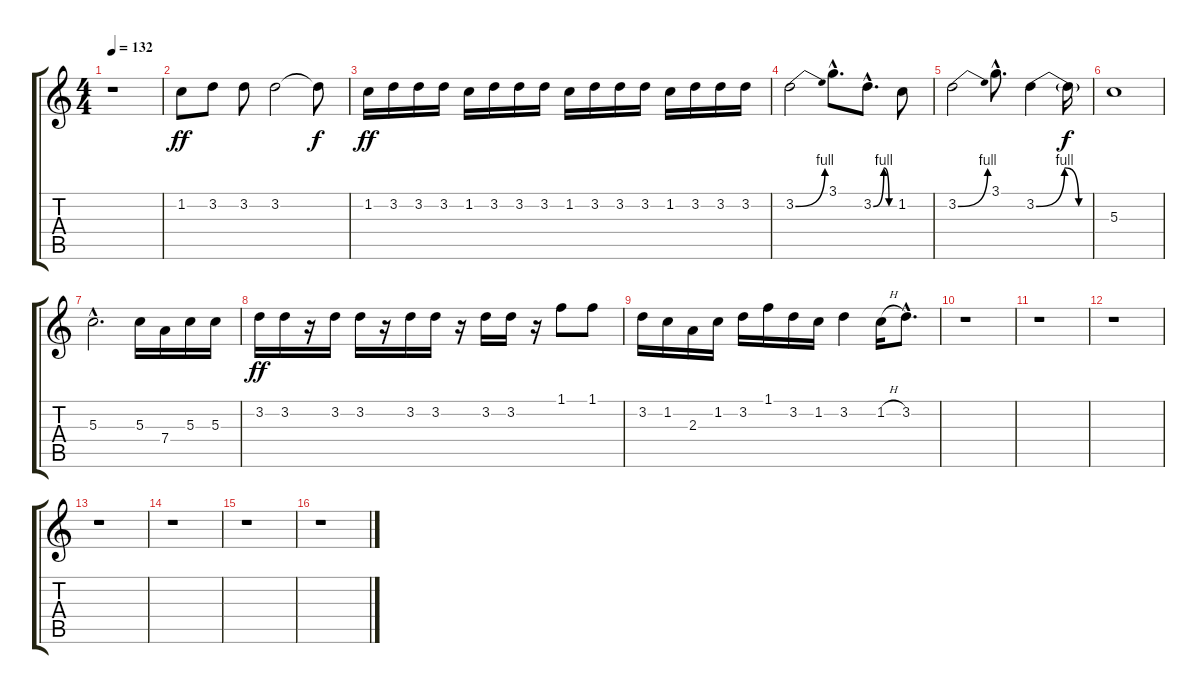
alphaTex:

\track "" {instrument distortionguitar}
\staff {score tabs}
\tuning (E4 B3 G3 D3 A2 E2) {hide}
\ts (4 4)
\tempo 132
\clef g2
\ks c
r.1{dy ff instrument distortionguitar} |
1.2.8 3.2.8 3.2.8 3.2.2 3.2{t}.8{dy f} |
1.2.16{dy ff} 3.2.16 3.2.16 3.2.16 1.2.16 3.2.16 3.2.16 3.2.16 1.2.16 3.2.16 3.2.16 3.2.16 1.2.16 3.2.16 3.2.16 3.2.16 |
3.2{be (bend 0 0 60 4)}.2 3.1{hac}.8{d} 3.2{be (custom 0 0 30 4 45 0 60 0) hac}.8{d} 1.2.8 |
3.2{be (bend 0 0 60 4)}.2 3.1{hac}.8{d} 3.2{be (custom 0 0 30 4 45 0 60 0)}.4 3.2{t}.16{dy f} |
5.3.1 |
5.3{hac}.2{d} 5.3.16 7.4.16 5.3.16 5.3.16 |
3.2.16{dy ff} 3.2.16 r.16 3.2.16 3.2.16 r.16 3.2.16 3.2.16 r.16 3.2.16 3.2.16 r.16 1.1.8 1.1.8 |
3.2.16 1.2.16 2.3.16 1.2.16 3.2.16 1.1.16 3.2.16 1.2.16 3.2.4 1.2{h}.16 3.2{hac}.8{d} |
r.1 |
r.1 |
r.1 |
r.1 |
r.1 |
r.1 |
r.1
